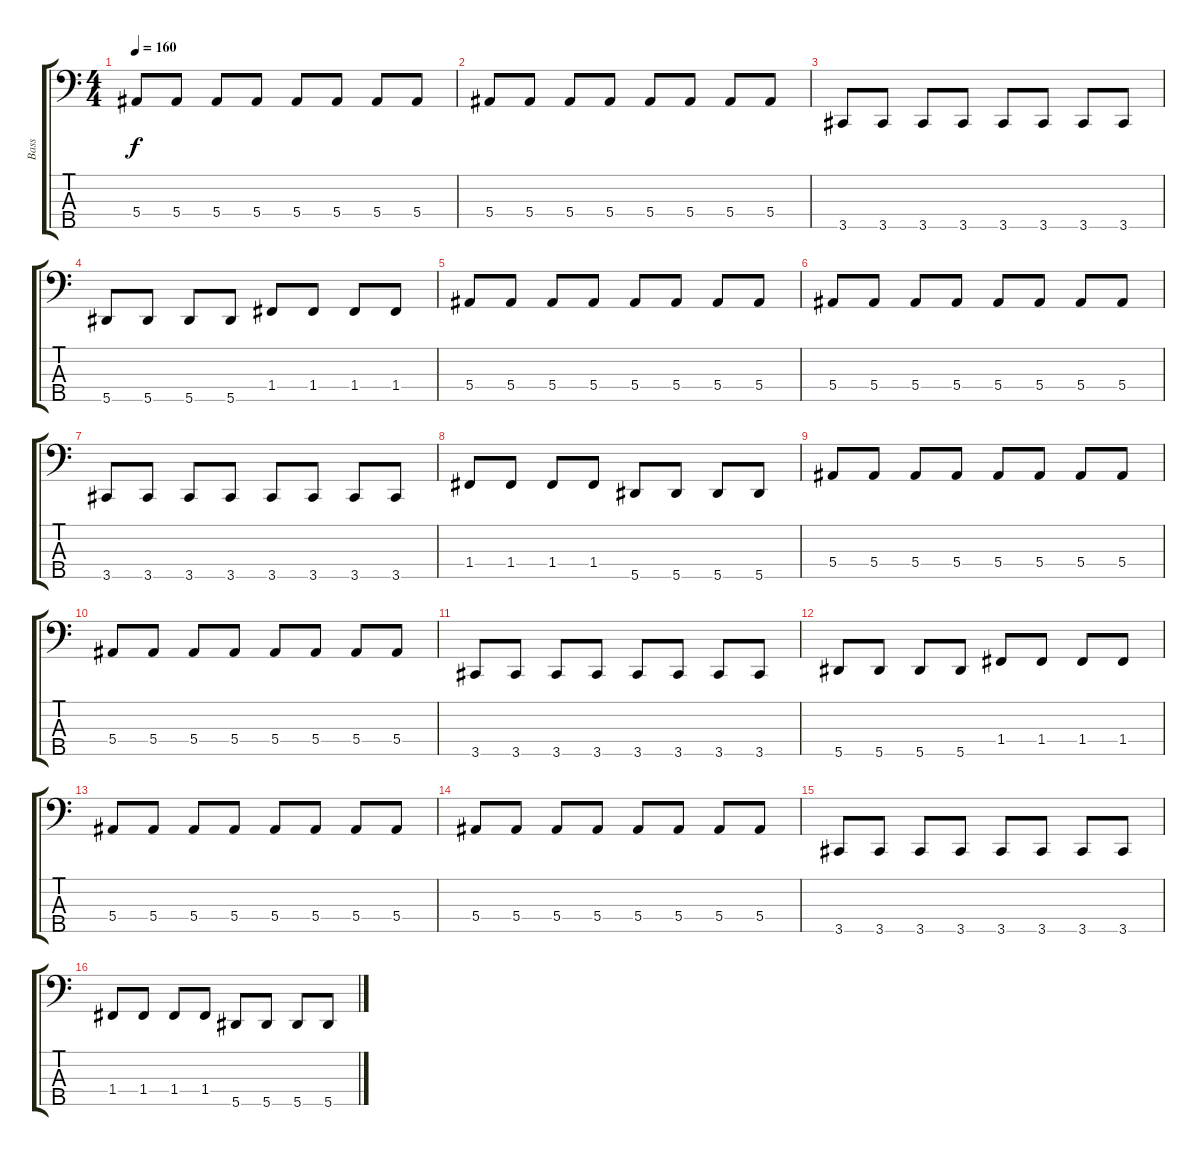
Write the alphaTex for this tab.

\track ("Bass" "Bass") {instrument electricbasspick}
\staff {score tabs}
\tuning (Ab2 Eb2 Bb1 F1 Bb0) {hide}
\ts (4 4)
\tempo 160
\clef f4
\ks c
5.4.8{dy f} 5.4.8 5.4.8 5.4.8 5.4.8 5.4.8 5.4.8 5.4.8 |
5.4.8 5.4.8 5.4.8 5.4.8 5.4.8 5.4.8 5.4.8 5.4.8 |
3.5.8 3.5.8 3.5.8 3.5.8 3.5.8 3.5.8 3.5.8 3.5.8 |
5.5.8 5.5.8 5.5.8 5.5.8 1.4.8 1.4.8 1.4.8 1.4.8 |
5.4.8 5.4.8 5.4.8 5.4.8 5.4.8 5.4.8 5.4.8 5.4.8 |
5.4.8 5.4.8 5.4.8 5.4.8 5.4.8 5.4.8 5.4.8 5.4.8 |
3.5.8 3.5.8 3.5.8 3.5.8 3.5.8 3.5.8 3.5.8 3.5.8 |
1.4.8 1.4.8 1.4.8 1.4.8 5.5.8 5.5.8 5.5.8 5.5.8 |
5.4.8 5.4.8 5.4.8 5.4.8 5.4.8 5.4.8 5.4.8 5.4.8 |
5.4.8 5.4.8 5.4.8 5.4.8 5.4.8 5.4.8 5.4.8 5.4.8 |
3.5.8 3.5.8 3.5.8 3.5.8 3.5.8 3.5.8 3.5.8 3.5.8 |
5.5.8 5.5.8 5.5.8 5.5.8 1.4.8 1.4.8 1.4.8 1.4.8 |
5.4.8 5.4.8 5.4.8 5.4.8 5.4.8 5.4.8 5.4.8 5.4.8 |
5.4.8 5.4.8 5.4.8 5.4.8 5.4.8 5.4.8 5.4.8 5.4.8 |
3.5.8 3.5.8 3.5.8 3.5.8 3.5.8 3.5.8 3.5.8 3.5.8 |
1.4.8 1.4.8 1.4.8 1.4.8 5.5.8 5.5.8 5.5.8 5.5.8
